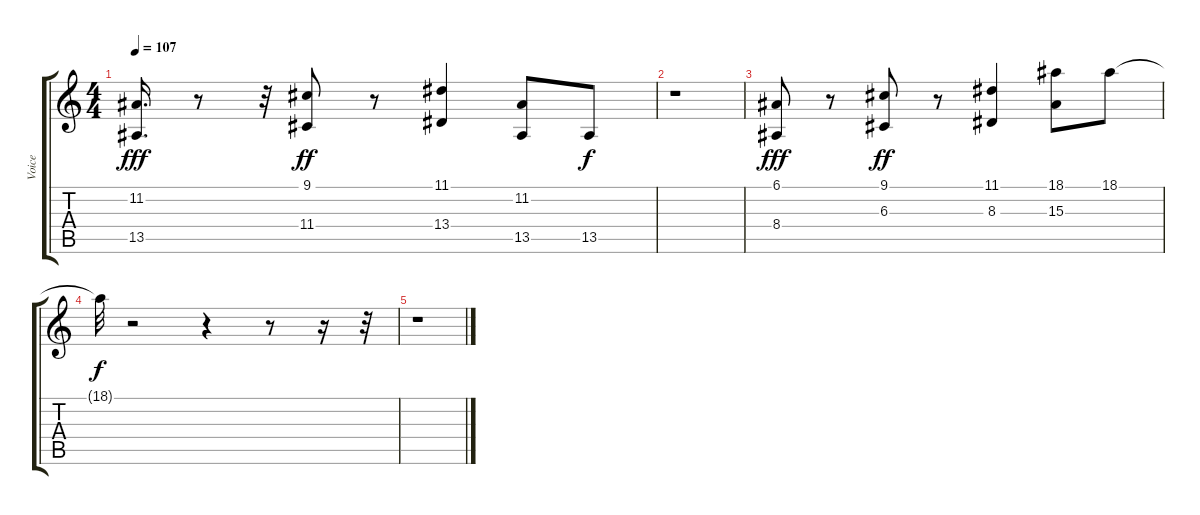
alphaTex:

\track ("Voice" "Voice") {instrument lead2sawtooth}
\staff {score tabs}
\tuning (E4 B3 G3 D3 A2 E2) {hide}
\ts (4 4)
\tempo 107
\clef g2
\ks c
(11.2 13.5).16{d dy fff} r.8 r.32 (9.1 11.4).8{dy ff} r.8 (11.1 13.4).4 (11.2 13.5).8 13.5.8{dy f} |
r.1 |
(6.1 8.4).8{dy fff} r.8 (9.1 6.3).8{dy ff} r.8 (11.1 8.3).4 (18.1 15.3).8 18.1.8 |
18.1{t}.32{dy f} r.2 r.4 r.8 r.16 r.32 |
r.1
